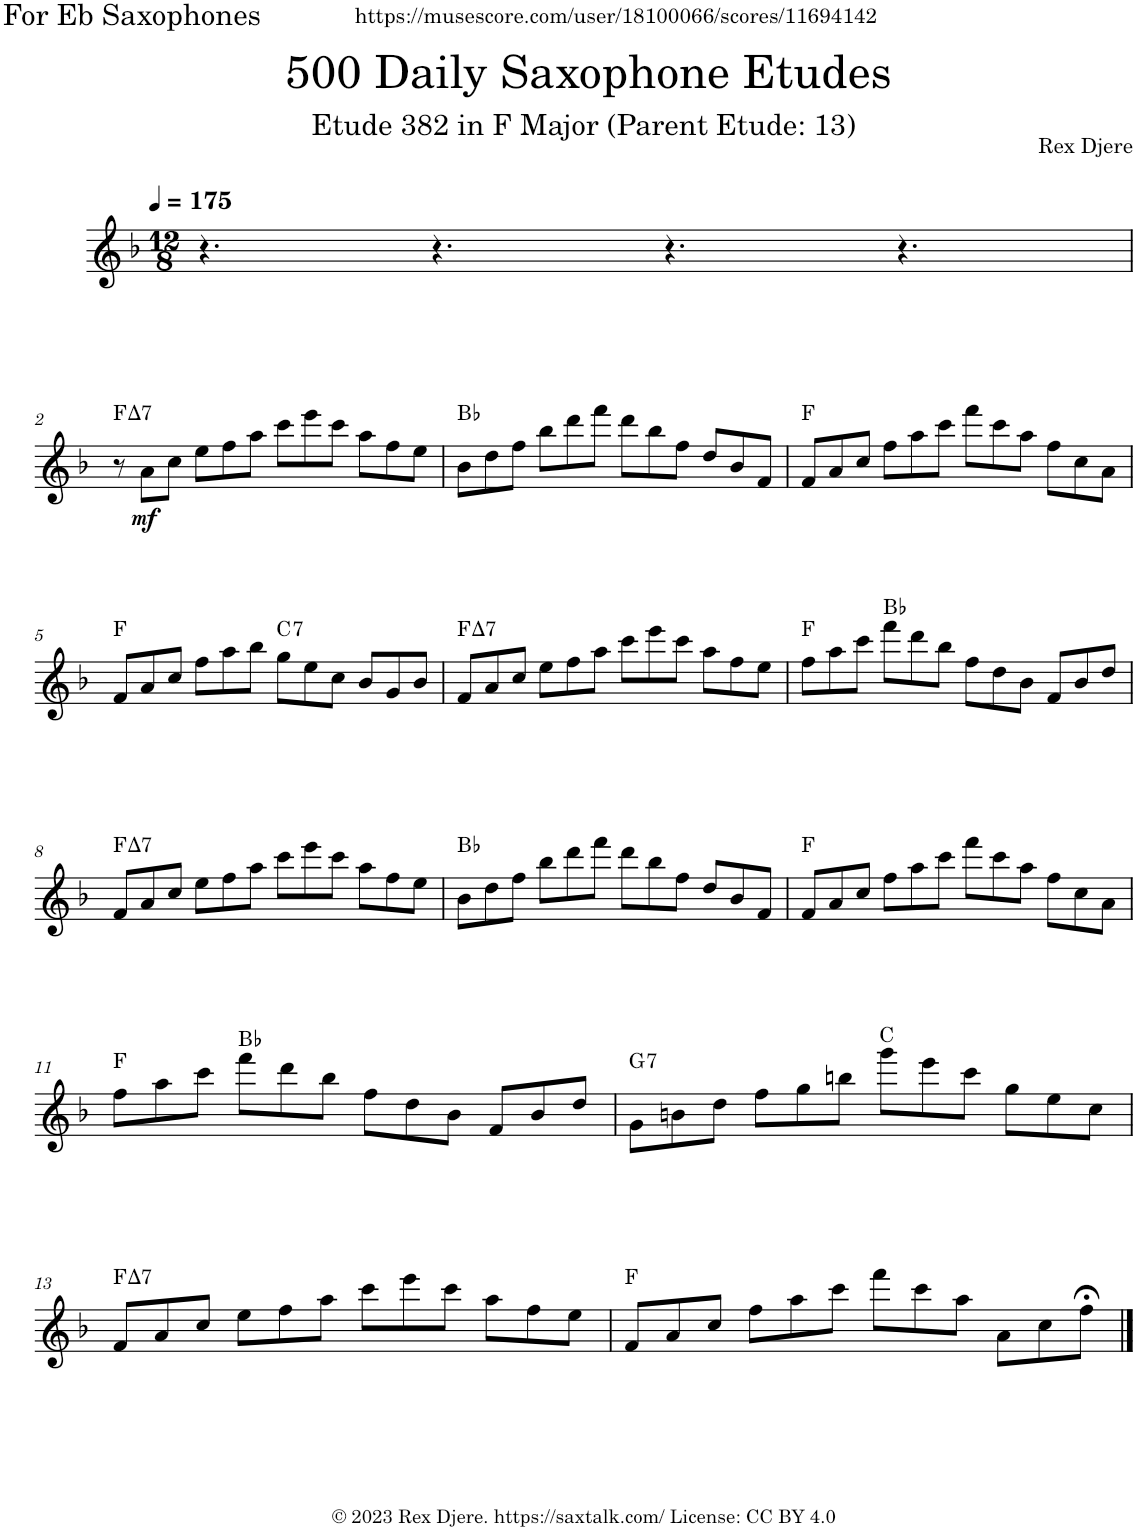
**kern	**dynam	**harte
*part1	*part1	*part1
*staff1	*staff1	*
*I"Alto Saxophone	*	*
*I'A. Sax.	*	*
*clefG2	*	*
*Trd5c9	*	*
*k[b-]	*	*
*M12/8	*	*
*MM175	*	*
=1	=1	=1
4.r	.	.
4.r	.	.
4.r	.	.
4.r	.	.
!!LO:LB:g=z
=2	=2	=2
!	!	!LO:H:kt=7
8r	.	F:maj7
!	!LO:DY:b	!
8a\L	mf	.
8cc\J	.	.
8ee\L	.	.
8ff\	.	.
8aa\J	.	.
8ccc\L	.	.
8eee\	.	.
8ccc\J	.	.
8aa\L	.	.
8ff\	.	.
8ee\J	.	.
=3	=3	=3
8b-\L	.	Bb:maj
8dd\	.	.
8ff\J	.	.
8bb-\L	.	.
8ddd\	.	.
8fff\J	.	.
8ddd\L	.	.
8bb-\	.	.
8ff\J	.	.
8dd/L	.	.
8b-/	.	.
8f/J	.	.
=4	=4	=4
8f/L	.	F:maj
8a/	.	.
8cc/J	.	.
8ff\L	.	.
8aa\	.	.
8ccc\J	.	.
8fff\L	.	.
8ccc\	.	.
8aa\J	.	.
8ff\L	.	.
8cc\	.	.
8a\J	.	.
!!LO:LB:g=z
=5	=5	=5
8f/L	.	F:maj
8a/	.	.
8cc/J	.	.
8ff\L	.	.
8aa\	.	.
8bb-\J	.	.
!	!	!LO:H:kt=7
8gg\L	.	C:7
8ee\	.	.
8cc\J	.	.
8b-/L	.	.
8g/	.	.
8b-/J	.	.
=6	=6	=6
!	!	!LO:H:kt=7
8f/L	.	F:maj7
8a/	.	.
8cc/J	.	.
8ee\L	.	.
8ff\	.	.
8aa\J	.	.
8ccc\L	.	.
8eee\	.	.
8ccc\J	.	.
8aa\L	.	.
8ff\	.	.
8ee\J	.	.
=7	=7	=7
8ff\L	.	F:maj
8aa\	.	.
8ccc\J	.	.
8fff\L	.	Bb:maj
8ddd\	.	.
8bb-\J	.	.
8ff\L	.	.
8dd\	.	.
8b-\J	.	.
8f/L	.	.
8b-/	.	.
8dd/J	.	.
!!LO:LB:g=z
=8	=8	=8
!	!	!LO:H:kt=7
8f/L	.	F:maj7
8a/	.	.
8cc/J	.	.
8ee\L	.	.
8ff\	.	.
8aa\J	.	.
8ccc\L	.	.
8eee\	.	.
8ccc\J	.	.
8aa\L	.	.
8ff\	.	.
8ee\J	.	.
=9	=9	=9
8b-\L	.	Bb:maj
8dd\	.	.
8ff\J	.	.
8bb-\L	.	.
8ddd\	.	.
8fff\J	.	.
8ddd\L	.	.
8bb-\	.	.
8ff\J	.	.
8dd/L	.	.
8b-/	.	.
8f/J	.	.
=10	=10	=10
8f/L	.	F:maj
8a/	.	.
8cc/J	.	.
8ff\L	.	.
8aa\	.	.
8ccc\J	.	.
8fff\L	.	.
8ccc\	.	.
8aa\J	.	.
8ff\L	.	.
8cc\	.	.
8a\J	.	.
!!LO:LB:g=z
=11	=11	=11
8ff\L	.	F:maj
8aa\	.	.
8ccc\J	.	.
8fff\L	.	Bb:maj
8ddd\	.	.
8bb-\J	.	.
8ff\L	.	.
8dd\	.	.
8b-\J	.	.
8f/L	.	.
8b-/	.	.
8dd/J	.	.
=12	=12	=12
!	!	!LO:H:kt=7
8g\L	.	G:7
8bn\	.	.
8dd\J	.	.
8ff\L	.	.
8gg\	.	.
8bbn\J	.	.
8ggg\L	.	C:maj
8eee\	.	.
8ccc\J	.	.
8gg\L	.	.
8ee\	.	.
8cc\J	.	.
!!LO:LB:g=z
=13	=13	=13
!	!	!LO:H:kt=7
8f/L	.	F:maj7
8a/	.	.
8cc/J	.	.
8ee\L	.	.
8ff\	.	.
8aa\J	.	.
8ccc\L	.	.
8eee\	.	.
8ccc\J	.	.
8aa\L	.	.
8ff\	.	.
8ee\J	.	.
=14	=14	=14
8f/L	.	F:maj
8a/	.	.
8cc/J	.	.
8ff\L	.	.
8aa\	.	.
8ccc\J	.	.
8fff\L	.	.
8ccc\	.	.
8aa\J	.	.
8a\L	.	.
8cc\	.	.
8ff;<\J	.	.
==	==	==
*-	*-	*-
